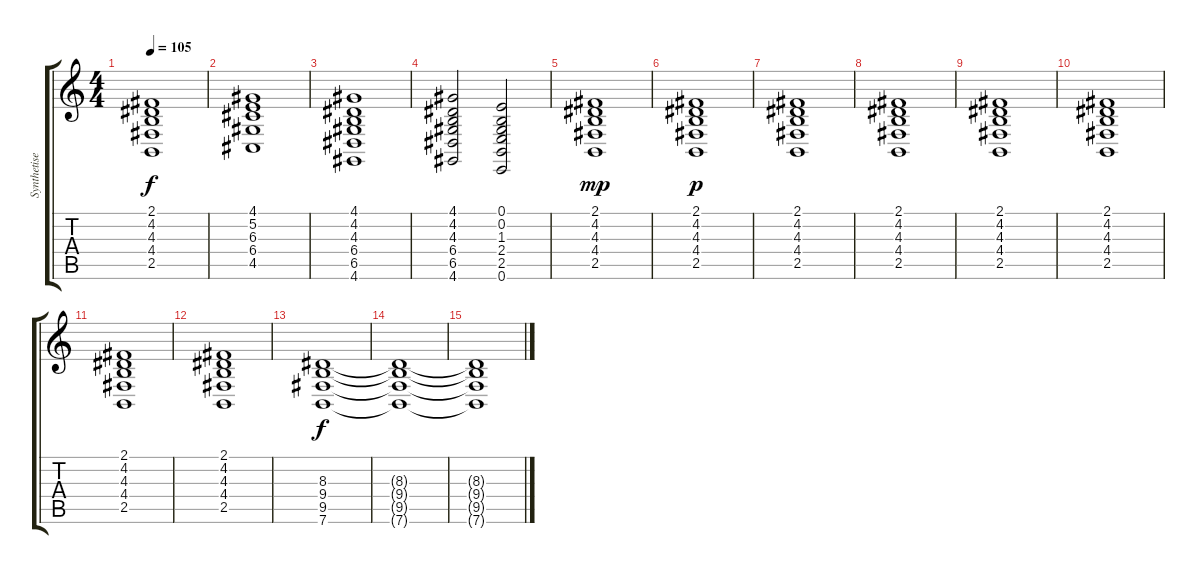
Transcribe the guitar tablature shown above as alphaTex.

\track ("Synthetiser" "Synthetise") {instrument pad2warm}
\staff {score tabs}
\tuning (E4 B3 G3 D3 A2 E2) {hide}
\ts (4 4)
\tempo 105
\clef g2
\ks c
(2.1 4.2 4.3 4.4 2.5).1{dy f} |
(4.1 5.2 6.3 6.4 4.5).1 |
(4.1 4.2 4.3 6.4 6.5 4.6).1 |
(4.1 4.2 4.3 6.4 6.5 4.6).2 (0.1 0.2 1.3 2.4 2.5 0.6).2 |
(2.1 4.2 4.3 4.4 2.5).1{dy mp} |
(2.1 4.2 4.3 4.4 2.5).1{dy p} |
(2.1 4.2 4.3 4.4 2.5).1 |
(2.1 4.2 4.3 4.4 2.5).1 |
(2.1 4.2 4.3 4.4 2.5).1 |
(2.1 4.2 4.3 4.4 2.5).1 |
(2.1 4.2 4.3 4.4 2.5).1 |
(2.1 4.2 4.3 4.4 2.5).1 |
(8.3 9.4 9.5 7.6).1{dy f volume 0} |
(8.3{t} 9.4{t} 9.5{t} 7.6{t}).1 |
(8.3{t} 9.4{t} 9.5{t} 7.6{t}).1
